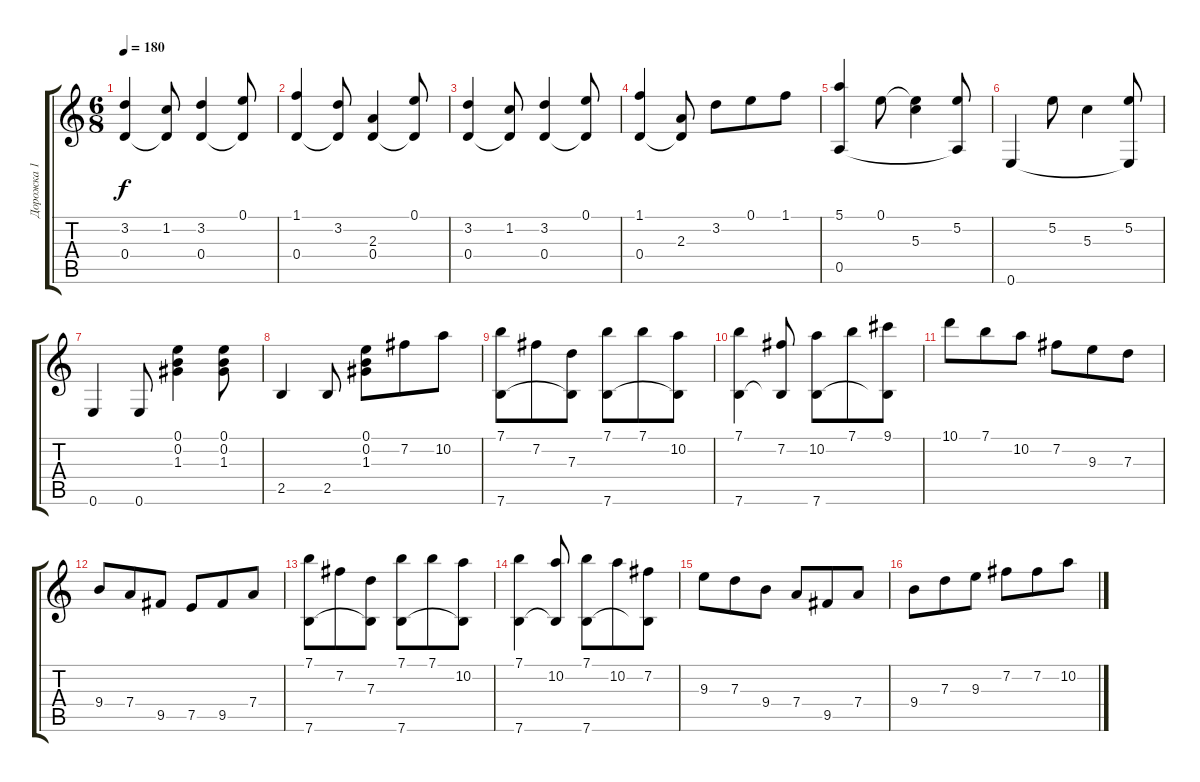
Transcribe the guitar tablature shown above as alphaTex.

\track ("Дорожка 1" "Дорожка 1") {instrument acousticguitarnylon}
\staff {score tabs}
\tuning (E4 B3 G3 D3 A2 E2) {hide}
\ts (6 8)
\tempo 180
\clef g2
\ks aminor
(3.2 0.4).4{dy f} (1.2 0.4{t}).8 (3.2 0.4).4 (0.1 0.4{t}).8 |
(1.1 0.4).4 (3.2 0.4{t}).8 (2.3 0.4).4 (0.1 0.4{t}).8 |
(3.2 0.4).4 (1.2 0.4{t}).8 (3.2 0.4).4 (0.1 0.4{t}).8 |
(1.1 0.4).4 (2.3 0.4{t}).8 3.2.8 0.1.8 1.1.8 |
(5.1 0.5).4 0.1.8 (0.1{t} 5.3).4 (5.2 0.5{t}).8 |
0.6.4 5.2.8 5.3.4 (5.2 0.6{t}).8 |
0.6.4 0.6.8 (0.1 0.2 1.3).4 (0.1 0.2 1.3).8 |
2.5.4 2.5.8 (0.1 0.2 1.3).8 7.2.8 10.2.8 |
(7.1 7.6).8 7.2.8 (7.3 7.6{t}).8 (7.1 7.6).8 7.1.8 (10.2 7.6{t}).8 |
(7.1 7.6).4 (7.2 7.6{t}).8 (10.2 7.6).8 7.1.8 (9.1 7.6{t}).8 |
10.1.8 7.1.8 10.2.8 7.2.8 9.3.8 7.3.8 |
9.4.8 7.4.8 9.5.8 7.5.8 9.5.8 7.4.8 |
(7.1 7.6).8 7.2.8 (7.3 7.6{t}).8 (7.1 7.6).8 7.1.8 (10.2 7.6{t}).8 |
(7.1 7.6).4 (10.2 7.6{t}).8 (7.1 7.6).8 10.2.8 (7.2 7.6{t}).8 |
9.3.8 7.3.8 9.4.8 7.4.8 9.5.8 7.4.8 |
9.4.8 7.3.8 9.3.8 7.2.8 7.2.8 10.2.8
